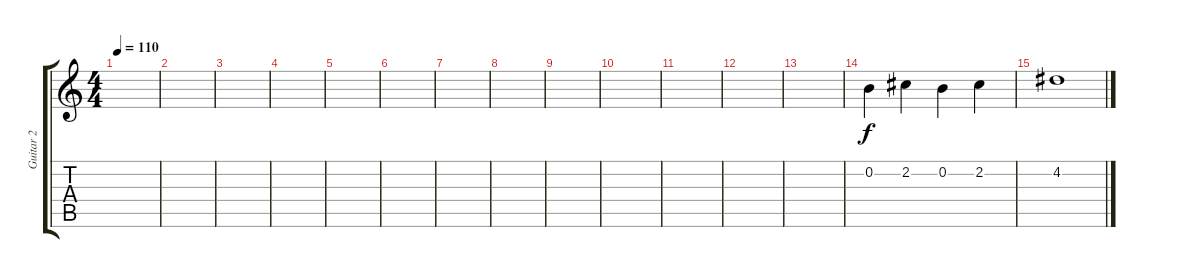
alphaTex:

\track ("Guitar 2" "Guitar 2") {instrument overdrivenguitar}
\staff {score tabs}
\tuning (E4 B3 G3 D3 A2 E2) {hide}
\ts (4 4)
\tempo 110
\clef g2
\ks c
|
|
|
|
|
|
|
|
|
|
|
|
|
0.2.4 2.2.4 0.2.4 2.2.4 |
4.2.1
